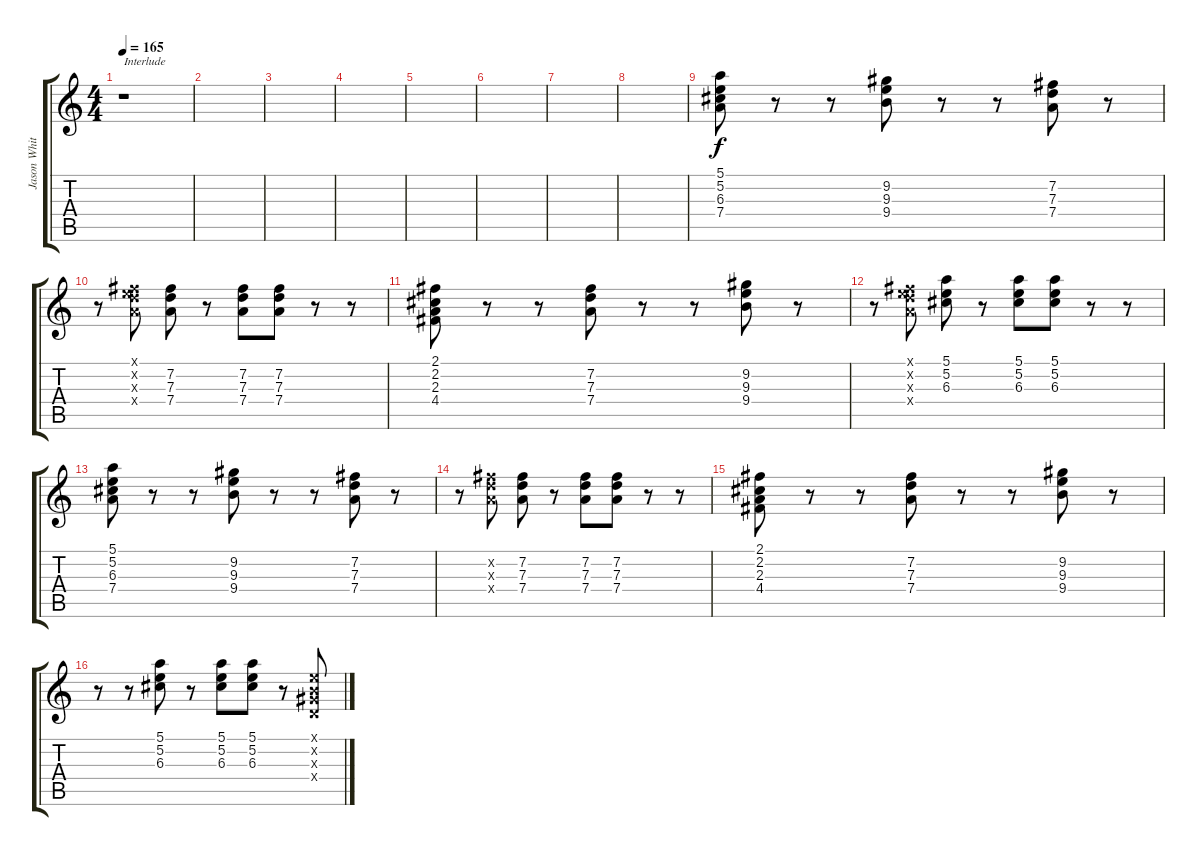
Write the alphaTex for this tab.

\track ("Jason White" "Jason Whit") {instrument overdrivenguitar}
\staff {score tabs}
\tuning (E4 B3 G3 D3 A2 E2) {hide}
\ts (4 4)
\tempo 165
\clef g2
\ks c
r.1{txt "Interlude" dy f} |
|
|
|
|
|
|
|
(5.1 5.2 6.3 7.4).8 r.8 r.8 (9.2 9.3 9.4).8 r.8 r.8 (7.2 7.3 7.4).8 r.8 |
r.8 (0.1{x} 7.2{x} 7.3{x} 7.4{x}).8 (7.2 7.3 7.4).8 r.8 (7.2 7.3 7.4).8 (7.2 7.3 7.4).8 r.8 r.8 |
(2.1 2.2 2.3 4.4).8 r.8 r.8 (7.2 7.3 7.4).8 r.8 r.8 (9.2 9.3 9.4).8 r.8 |
r.8 (0.1{x} 7.2{x} 7.3{x} 7.4{x}).8 (5.1 5.2 6.3).8 r.8 (5.1 5.2 6.3).8 (5.1 5.2 6.3).8 r.8 r.8 |
(5.1 5.2 6.3 7.4).8 r.8 r.8 (9.2 9.3 9.4).8 r.8 r.8 (7.2 7.3 7.4).8 r.8 |
r.8 (7.2{x} 7.3{x} 7.4{x}).8 (7.2 7.3 7.4).8 r.8 (7.2 7.3 7.4).8 (7.2 7.3 7.4).8 r.8 r.8 |
(2.1 2.2 2.3 4.4).8 r.8 r.8 (7.2 7.3 7.4).8 r.8 r.8 (9.2 9.3 9.4).8 r.8 |
r.8 r.8 (5.1 5.2 6.3).8 r.8 (5.1 5.2 6.3).8 (5.1 5.2 6.3).8 r.8 (0.1{x} 0.2{x} 1.3{x} 0.4{x}).8
